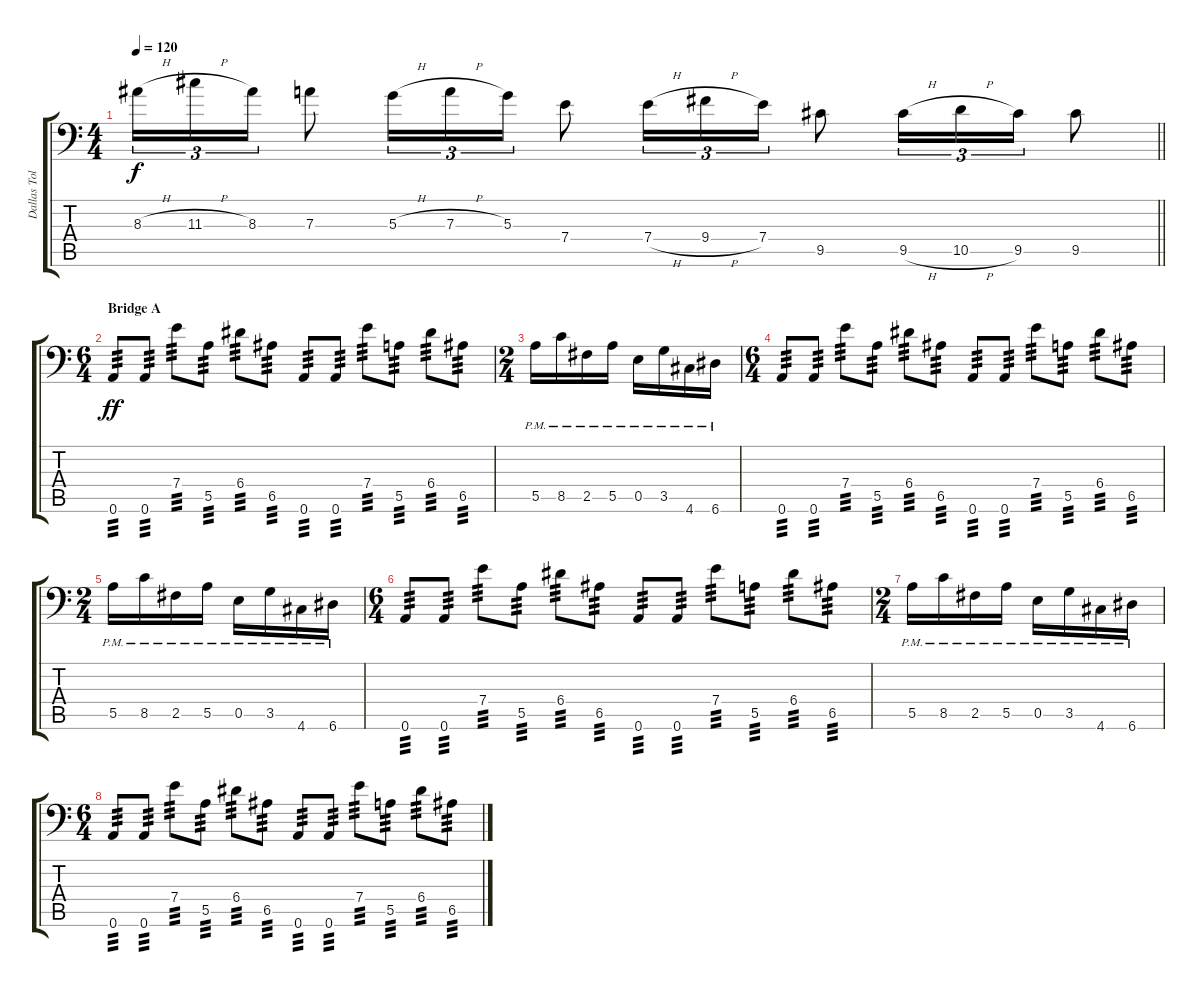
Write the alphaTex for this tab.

\track ("Dallas Toler-Wade" "Dallas Tol") {instrument distortionguitar}
\staff {score tabs}
\tuning (B3 Gb3 D3 A2 E2 A1) {hide}
\ts (4 4)
\tempo 120
\clef f4
\barLineRight lightlight
\ks c
8.3{h}.16{tu (3 2) dy f} 11.3{h}.16{tu (3 2)} 8.3.16{tu (3 2)} 7.3.8 5.3{h}.16{tu (3 2)} 7.3{h}.16{tu (3 2)} 5.3.16{tu (3 2)} 7.4.8 7.4{h}.16{tu (3 2)} 9.4{h}.16{tu (3 2)} 7.4.16{tu (3 2)} 9.5.8 9.5{h}.16{tu (3 2)} 10.5{h}.16{tu (3 2)} 9.5.16{tu (3 2)} 9.5.8 |
\ts (6 4)
\section ("" "Bridge A")
0.6.8{tp 3 dy ff} 0.6.8{tp 3} 7.4.8{tp 3} 5.5.8{tp 3} 6.4.8{tp 3} 6.5.8{tp 3} 0.6.8{tp 3} 0.6.8{tp 3} 7.4.8{tp 3} 5.5.8{tp 3} 6.4.8{tp 3} 6.5.8{tp 3} |
\ts (2 4)
5.5{pm}.16 8.5{pm}.16 2.5{pm}.16 5.5{pm}.16 0.5{pm}.16 3.5{pm}.16 4.6{pm}.16 6.6{pm}.16 |
\ts (6 4)
0.6.8{tp 3} 0.6.8{tp 3} 7.4.8{tp 3} 5.5.8{tp 3} 6.4.8{tp 3} 6.5.8{tp 3} 0.6.8{tp 3} 0.6.8{tp 3} 7.4.8{tp 3} 5.5.8{tp 3} 6.4.8{tp 3} 6.5.8{tp 3} |
\ts (2 4)
5.5{pm}.16 8.5{pm}.16 2.5{pm}.16 5.5{pm}.16 0.5{pm}.16 3.5{pm}.16 4.6{pm}.16 6.6{pm}.16 |
\ts (6 4)
0.6.8{tp 3} 0.6.8{tp 3} 7.4.8{tp 3} 5.5.8{tp 3} 6.4.8{tp 3} 6.5.8{tp 3} 0.6.8{tp 3} 0.6.8{tp 3} 7.4.8{tp 3} 5.5.8{tp 3} 6.4.8{tp 3} 6.5.8{tp 3} |
\ts (2 4)
5.5{pm}.16 8.5{pm}.16 2.5{pm}.16 5.5{pm}.16 0.5{pm}.16 3.5{pm}.16 4.6{pm}.16 6.6{pm}.16 |
\ts (6 4)
0.6.8{tp 3} 0.6.8{tp 3} 7.4.8{tp 3} 5.5.8{tp 3} 6.4.8{tp 3} 6.5.8{tp 3} 0.6.8{tp 3} 0.6.8{tp 3} 7.4.8{tp 3} 5.5.8{tp 3} 6.4.8{tp 3} 6.5.8{tp 3}
